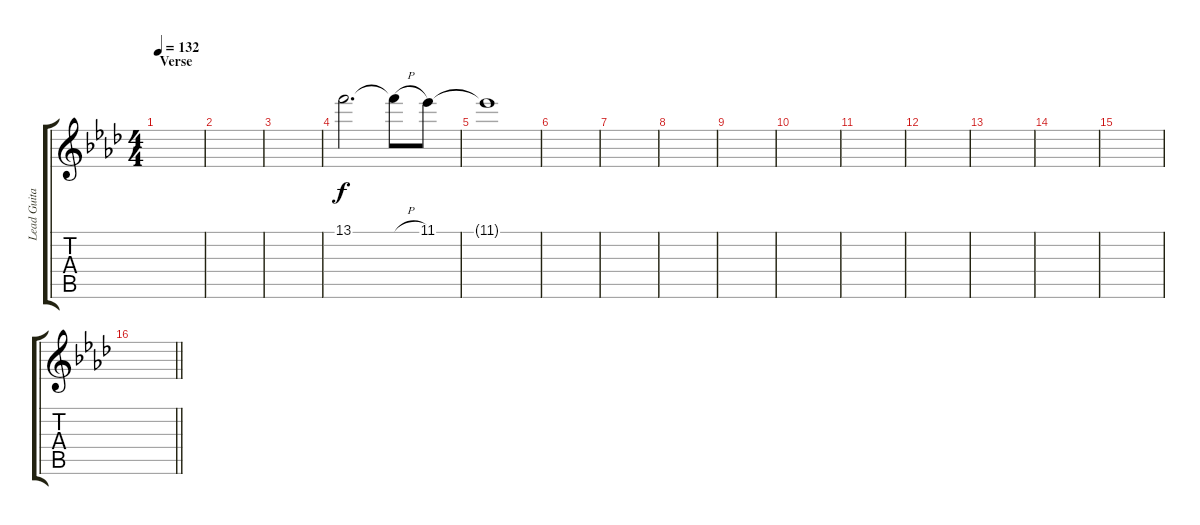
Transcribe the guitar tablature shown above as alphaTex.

\track ("Lead Guitar - Jonny" "Lead Guita") {instrument electricguitarclean}
\staff {score tabs}
\tuning (E4 B3 G3 D3 A2 E2) {hide}
\ts (4 4)
\section ("" "Verse")
\tempo 132
\clef g2
\ks ab
|
|
|
13.1.2{d} 13.1{h t}.8 11.1.8 |
11.1{t}.1 |
|
|
|
|
|
|
|
|
|
|
\barLineRight lightlight
